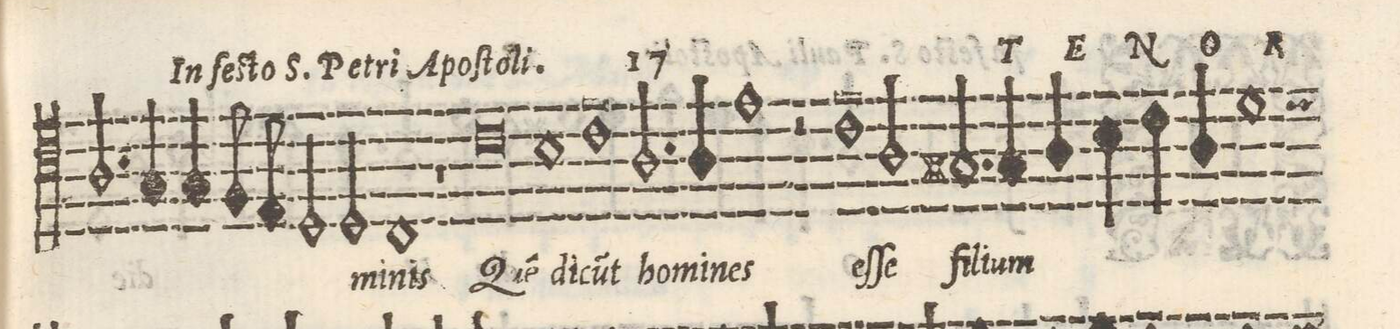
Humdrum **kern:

**kern	**text
*I"TENOR	*
*clefC4	*
*k[]	*
*met(C|)	*
*M2/1	*
2.A/	.
4G/	.
4G/	.
8F/	.
8E/	.
=10-	=10-
2D/	.
2D/	-mi-
1C	-nis
=11-	=11-
1r	.
0c	Que(m)
=12-	=12-
1B	di-
=13-	=13-
1c	-cu(n)t
2.A/	ho-
4A/	-mi-
=14-	=14-
1e	-nes
2r	.
1c\	eſ-
=15-	=15-
2A/	-ſe
2.G#X/	fi-
4G#/	-li-
=16-	=16-
4A/	-um
4B\	.
4c\	.
4A/	.
1d	.
*custos:d	*
=17-	=17-
*-	*-
